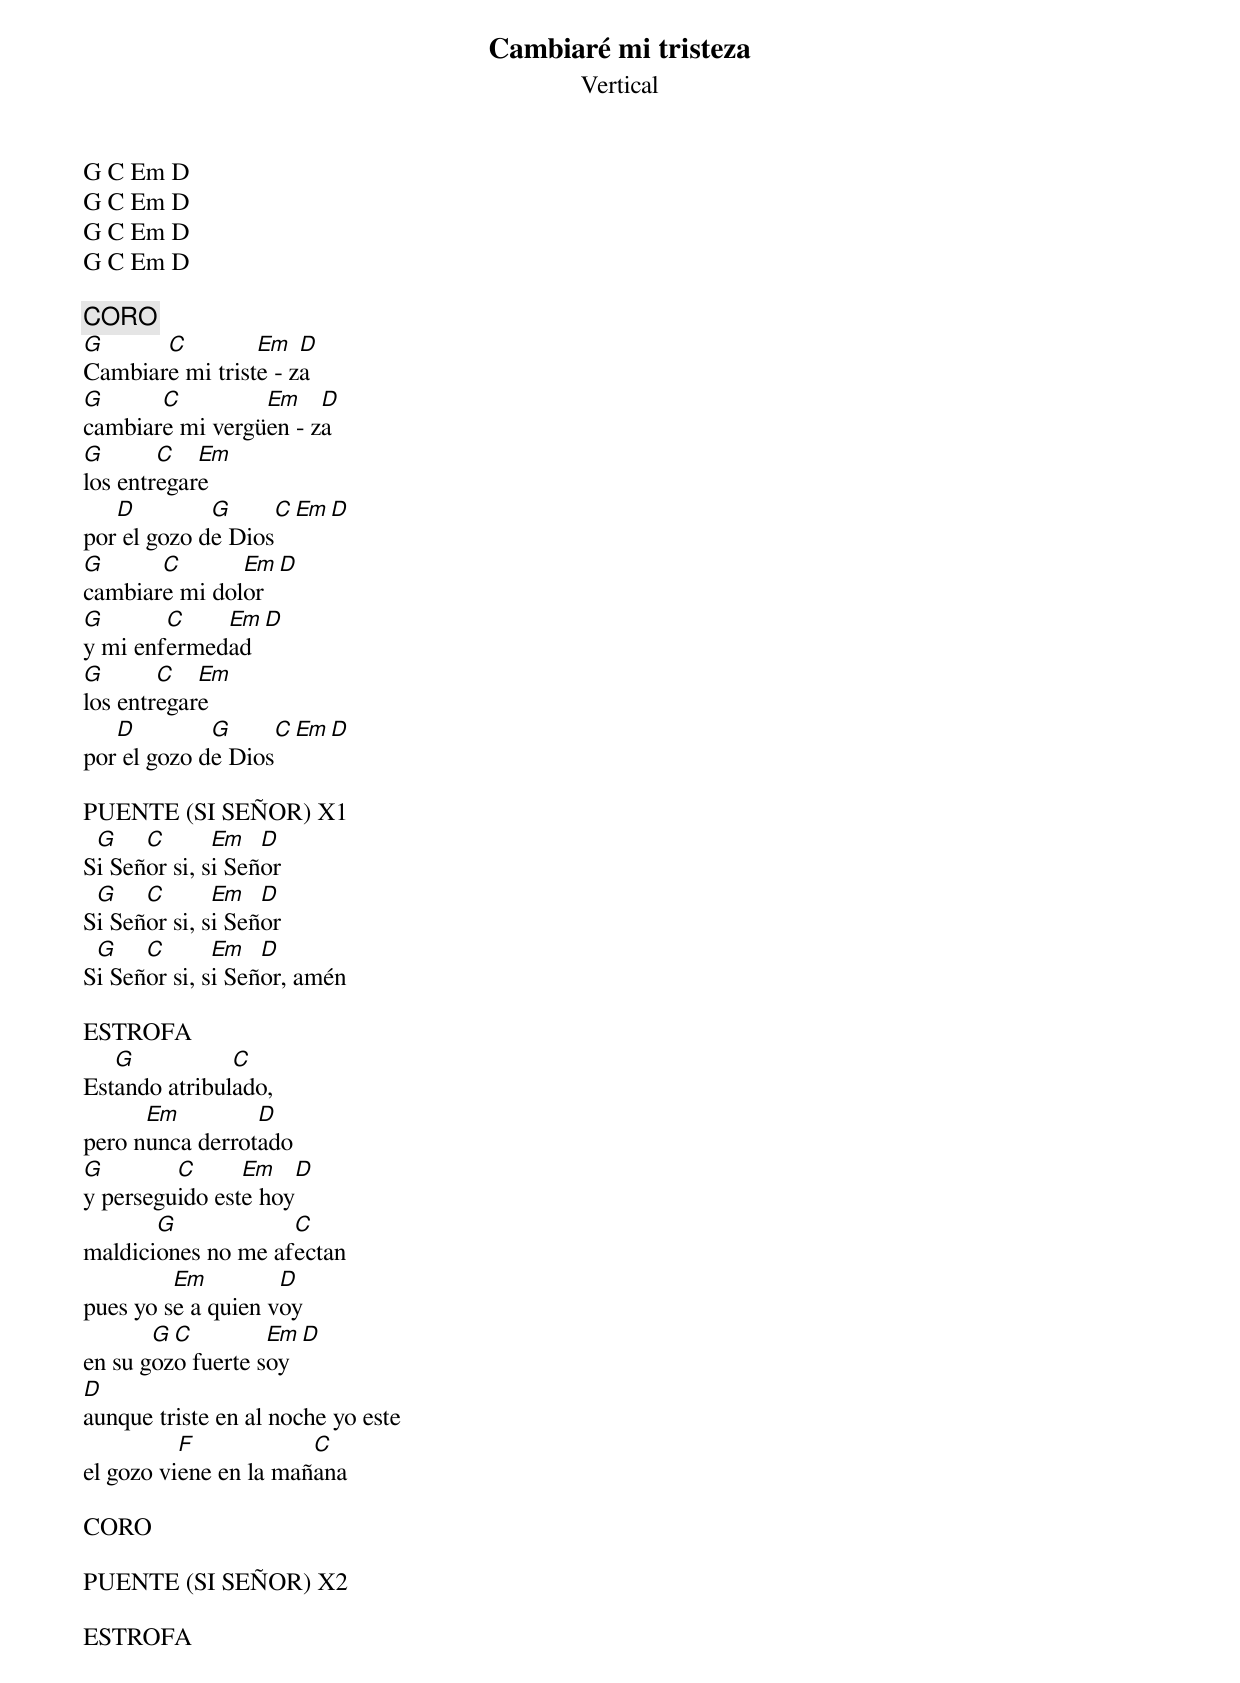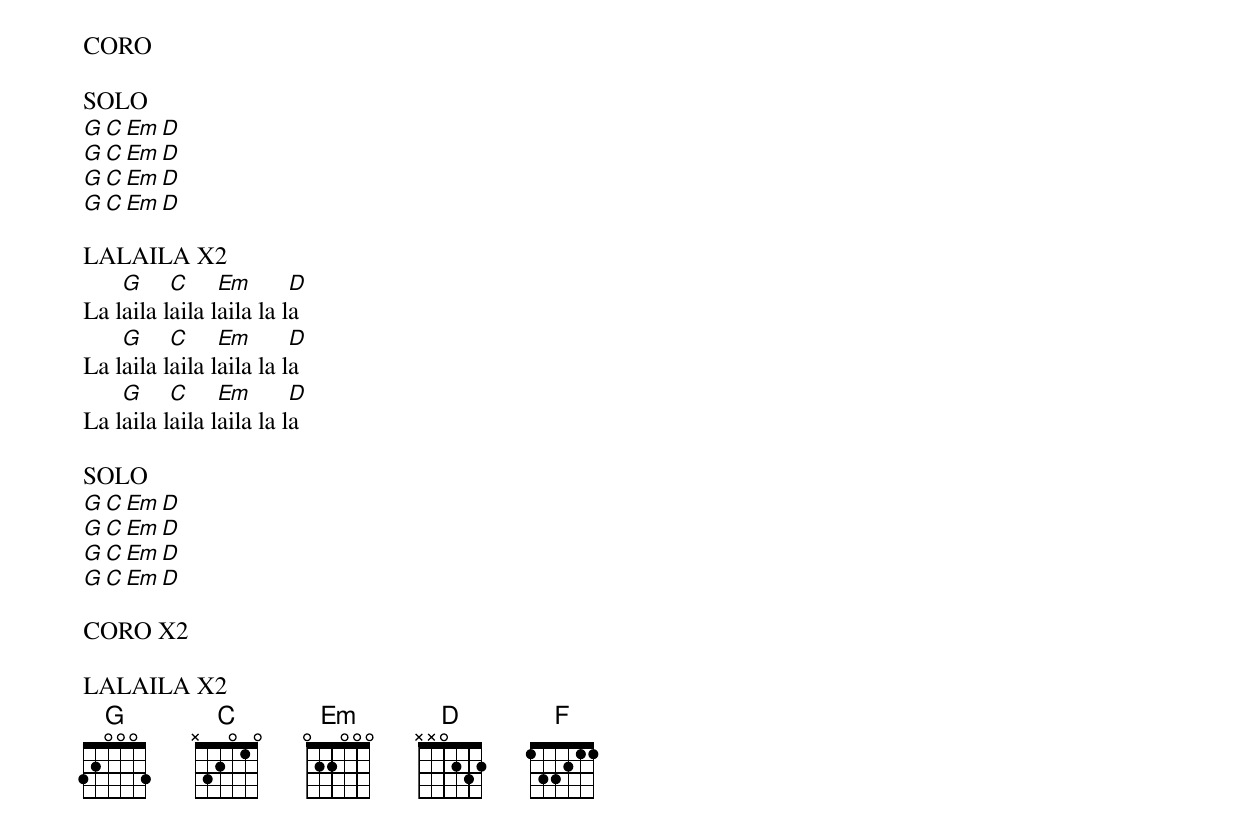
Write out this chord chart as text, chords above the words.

Cambiaré mi tristeza
Vertical

G C Em D
G C Em D
G C Em D
G C Em D

CORO
G      C         Em   D
Cambiare mi triste - za
G      C         Em    D
cambiare mi vergüen - za
G       C   Em
los entregare
   D         G     C Em   D
por el gozo de Dios
G      C       Em   D
cambiare mi dolor
G       C    Em  D
y mi enfermedad
G       C   Em
los entregare
   D         G     C  Em   D
por el gozo de Dios

PUENTE (SI SEÑOR) X1
 G    C       Em   D
Si Señor si, si Señor
 G    C       Em   D
Si Señor si, si Señor
 G    C       Em   D
Si Señor si, si Señor, amén

ESTROFA
   G           C
Estando atribulado,
      Em         D
pero nunca derrotado
G        C      Em   D
y perseguido este hoy
       G            C
maldiciones no me afectan
         Em         D
pues yo se a quien voy
       G C         Em  D
en su gozo fuerte soy
D
aunque triste en al noche yo este
          F            C
el gozo viene en la mañana

CORO

PUENTE (SI SEÑOR) X2

ESTROFA

CORO

SOLO
G C Em D
G C Em D
G C Em D
G C Em D

LALAILA X2
    G     C     Em       D
La laila laila laila la la
    G     C     Em       D
La laila laila laila la la
    G     C     Em       D
La laila laila laila la la

SOLO
G C Em D
G C Em D
G C Em D
G C Em D

CORO X2

LALAILA X2
